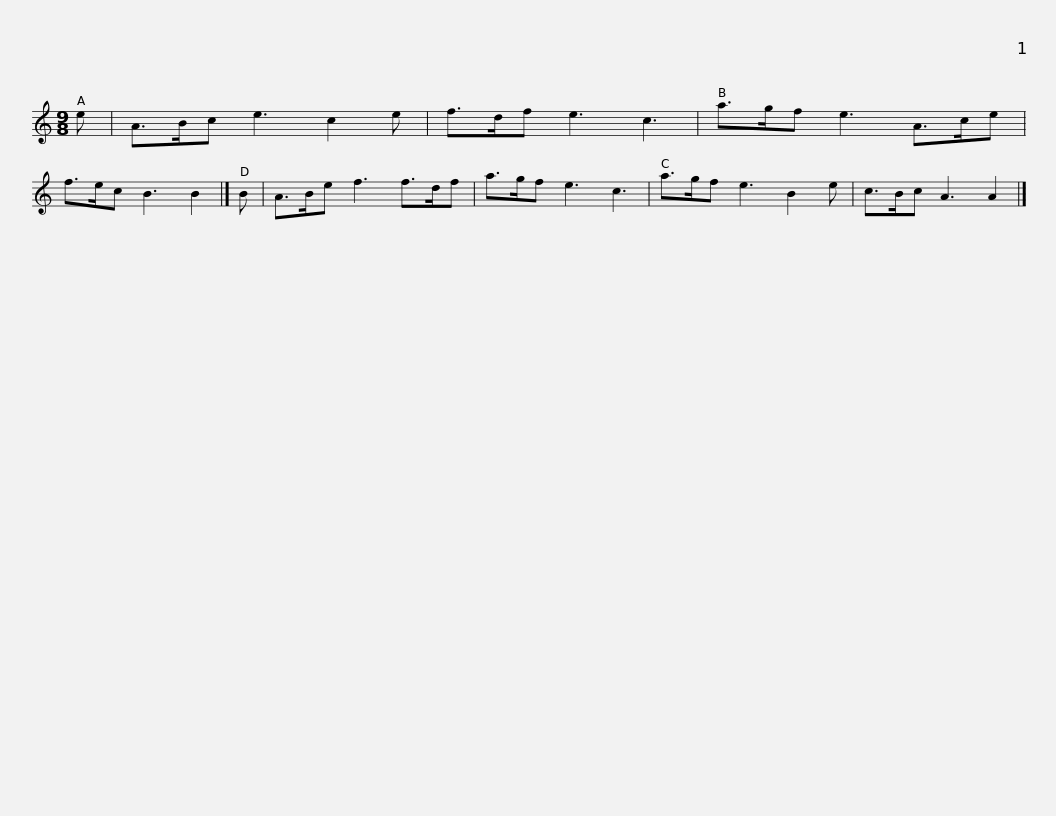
X:1
L:1/8
M:9/8
I:linebreak $
K:C
V:1 treble
V:1
 e | A>Bc e3 c2 e | f>df e3 c3 | a>gf e3 A>ce | f>ec B3 B2 |] %5
 B | A>Be f3 f>df |$ a>gf e3 c3 | a>gf e3 B2 e | c>Bc A3 A2 |] %10
